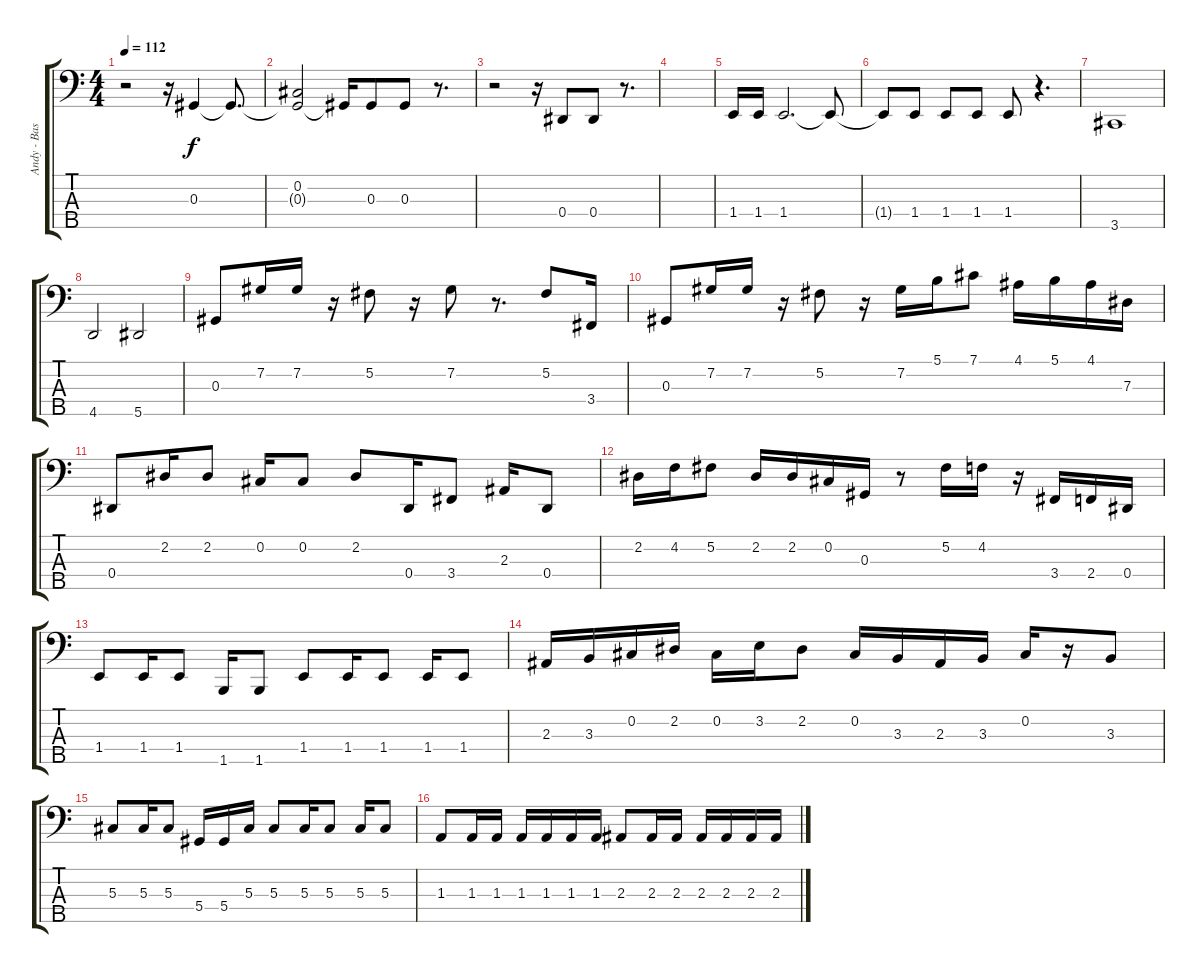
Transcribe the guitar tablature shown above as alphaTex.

\track ("Andy - Bass" "Andy - Bas") {instrument fretlessbass}
\staff {score tabs}
\tuning (Gb2 Db2 Ab1 Eb1 Bb0) {hide}
\ts (4 4)
\tempo 112
\clef f4
\ks c
r.2{dy f instrument fretlessbass} r.16 0.3.4 0.3{t}.8{d} |
(0.2 0.3{t}).2 0.3{t}.16 0.3.8 0.3.8 r.8{d} |
r.2 r.16 0.4.8 0.4.8 r.8{d} |
|
1.4.16 1.4.16 1.4.2{d} 1.4{t}.8 |
1.4{t}.8 1.4.8 1.4.8 1.4.8 1.4.8 r.4{d} |
3.5.1 |
4.5.2 5.5.2 |
0.3.8 7.2.16 7.2.16 r.16 5.2.8 r.16 7.2.8 r.8{d} 5.2.8 3.4.16 |
0.3.8 7.2.16 7.2.16 r.16 5.2.8 r.16 7.2.16 5.1.16 7.1.8 4.1.16 5.1.16 4.1.16 7.3.16 |
0.4.8 2.2.16 2.2.8 0.2.16 0.2.8 2.2.8 0.4.16 3.4.8 2.3.16 0.4.8 |
2.2.16 4.2.16 5.2.8 2.2.16 2.2.16 0.2.16 0.3.16 r.8 5.2.16 4.2.16 r.16 3.4.16 2.4.16 0.4.16 |
1.4.8 1.4.16 1.4.8 1.5.16 1.5.8 1.4.8 1.4.16 1.4.8 1.4.16 1.4.8 |
2.3.16 3.3.16 0.2.16 2.2.16 0.2.16 3.2.16 2.2.8 0.2.16 3.3.16 2.3.16 3.3.16 0.2.16 r.16 3.3.8 |
5.3.8 5.3.16 5.3.8 5.4.16 5.4.16 5.3.16 5.3.8 5.3.16 5.3.8 5.3.16 5.3.8 |
1.3.8 1.3.16 1.3.16 1.3.16 1.3.16 1.3.16 1.3.16 2.3.8 2.3.16 2.3.16 2.3.16 2.3.16 2.3.16 2.3.16
